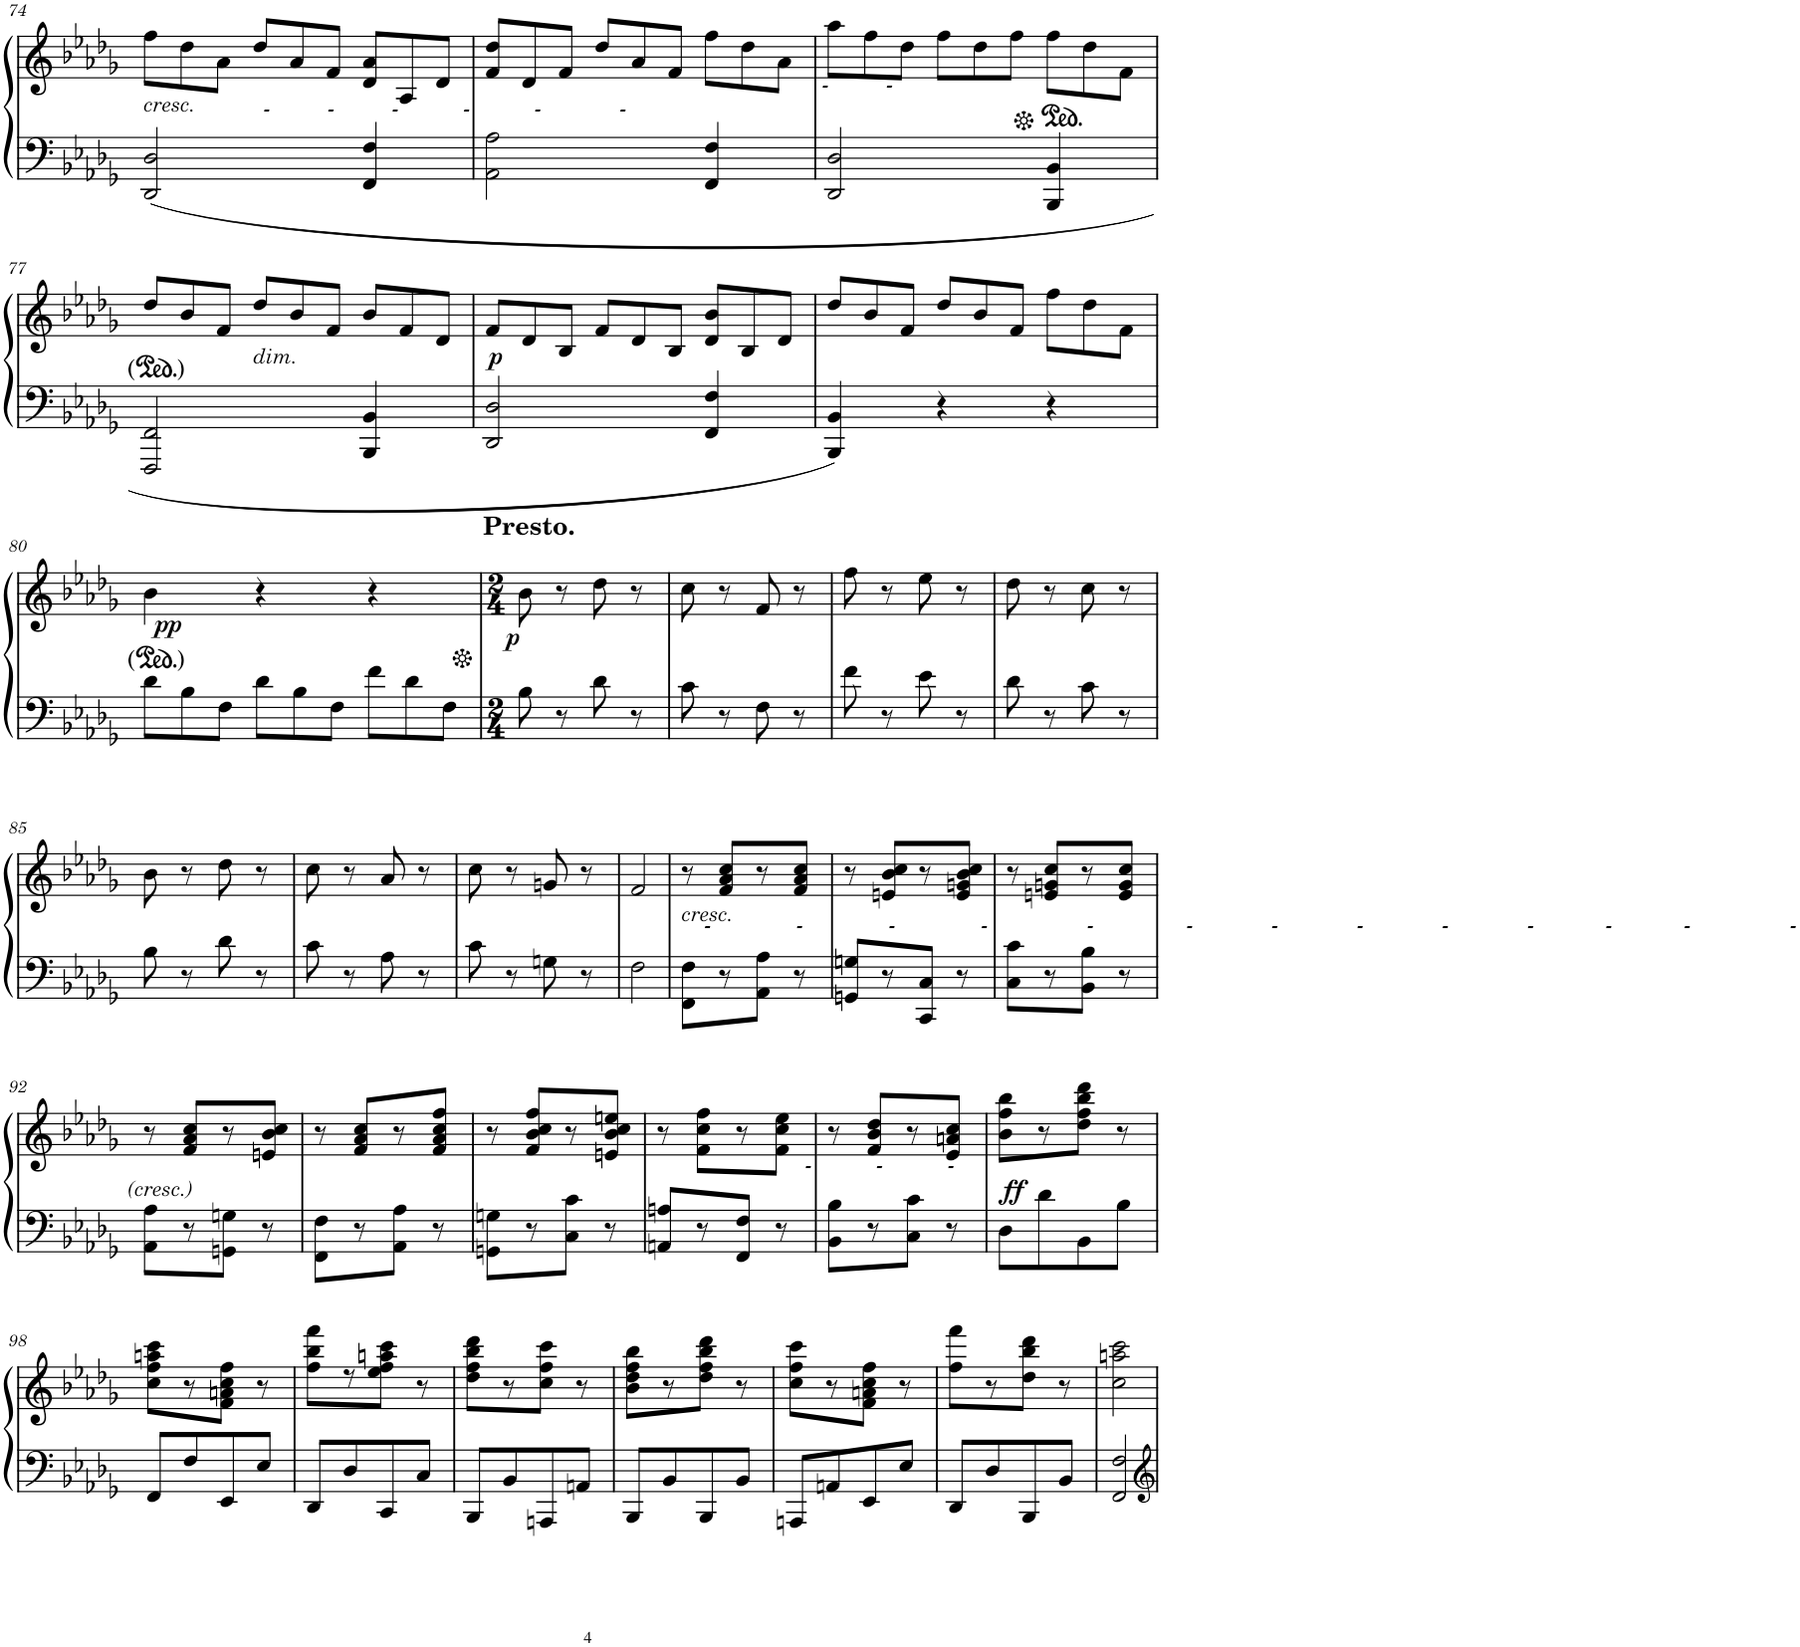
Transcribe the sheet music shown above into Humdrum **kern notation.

**kern	**kern	**dynam
*part1	*part1	*part1
*staff2	*staff1	*staff1/2
*I"Piano	*	*
*I'Pno.	*	*
!!LO:PB:g=z
*clefF4	*clefG2	*
*k[b-e-a-d-g-]	*k[b-e-a-d-g-]	*
*M3/4	*M3/4	*
*	*Xtuplet	*
=74	=74	=74
!	!LO:TX:b:i:t=cresc.	!
2DD-/ 2D-/	12ff\L	.
.	12dd-\	.
.	12a-\J	.
!	!LO:TX:b:i:t=-        -        -         -         -           -	!
.	12dd-/L	.
.	12a-/	.
.	12f/J	.
4FF/ 4F/	12d-/ 12a-/L	.
.	12A-/	.
.	12d-/J	.
=75	=75	=75
2AA-\ 2A-\	12f/ 12dd-/L	.
.	12d-/	.
.	12f/J	.
.	12dd-/L	.
.	12a-/	.
.	12f/J	.
4FF/ 4F/	12ff\L	.
.	12dd-\	.
.	12a-\J	.
=76	=76	=76
!	!LO:TX:b:i:t=-        -	!
2DD-/ 2D-/	12aa-\L	.
.	12ff\	.
.	12dd-\J	.
.	12ff\L	.
.	12dd-\	.
.	12ff\J	.
*	*ped	*
4BBB-/ 4BB-/	12ff\L	.
.	12dd-\	.
.	12f\J	.
!!LO:LB:g=z
=77	=77	=77
2FFF/ 2FF/	12dd-/L	.
.	12b-/	.
.	12f/J	.
!	!LO:TX:b:i:t=dim.	!
.	12dd-/L	.
.	12b-/	.
.	12f/J	.
4BBB-/ 4BB-/	12b-/L	.
.	12f/	.
.	12d-/J	.
=78	=78	=78
!	!	!LO:DY:b
2DD-/ 2D-/	12f/L	p
.	12d-/	.
.	12B-/J	.
.	12f/L	.
.	12d-/	.
.	12B-/J	.
4FF/ 4F/	12d-/ 12b-/L	.
.	12B-/	.
.	12d-/J	.
=79	=79	=79
4BBB-/ 4BB-/	12dd-/L	.
.	12b-/	.
.	12f/J	.
4r	12dd-/L	.
.	12b-/	.
.	12f/J	.
4r	12ff\L	.
.	12dd-\	.
.	12f\J	.
!!LO:LB:g=z
=80	=80	=80
!	!	!LO:DY:b
12d-\L	4b-\	pp
12B-\	.	.
12F\J	.	.
12d-\L	4r	.
12B-\	.	.
12F\J	.	.
12f\L	4r	.
12d-\	.	.
12F\J	.	.
=81	=81	=81
*M2/4	*M2/4	*
*	*Xped	*
!	!LO:TX:a:B:t=Presto.	!
!	!	!LO:DY:b
8B-\	8b-\	p
8r	8r	.
8d-\	8dd-\	.
8r	8r	.
=82	=82	=82
8c\	8cc\	.
8r	8r	.
8F\	8f/	.
8r	8r	.
=83	=83	=83
8f\	8ff\	.
8r	8r	.
8e-\	8ee-\	.
8r	8r	.
=84	=84	=84
8d-\	8dd-\	.
8r	8r	.
8c\	8cc\	.
8r	8r	.
!!LO:LB:g=z
=85	=85	=85
8B-\	8b-\	.
8r	8r	.
8d-\	8dd-\	.
8r	8r	.
=86	=86	=86
8c\	8cc\	.
8r	8r	.
8A-\	8a-/	.
8r	8r	.
=87	=87	=87
8c\	8cc\	.
8r	8r	.
8Gn\	8gn/	.
8r	8r	.
=88	=88	=88
2F\	2f/	.
=89	=89	=89
!	!LO:TX:b:i:t=cresc.	!
8FF\ 8F\L	8r	.
!	!LO:TX:b:i:t=-            -            -            -              -             -           -           -           -           -          -          -              -	!
8r	8f/ 8a-/ 8cc/L	.
8AA-\ 8A-\J	8r	.
8r	8f/ 8a-/ 8cc/J	.
=90	=90	=90
8GGn/ 8Gn/L	8r	.
8r	8en/ 8b-/ 8cc/L	.
8CC/ 8C/J	8r	.
8r	8e/ 8gn/ 8b-/ 8cc/J	.
=91	=91	=91
8C\ 8c\L	8r	.
8r	8en/ 8gn/ 8cc/L	.
8BB-\ 8B-\J	8r	.
8r	8e/ 8g/ 8cc/J	.
!!LO:LB:g=z
=92	=92	=92
8AA-\ 8A-\L	8r	.
8r	8f/ 8a-/ 8cc/L	.
8GGn\ 8Gn\J	8r	.
8r	8en/ 8b-/ 8cc/J	.
=93	=93	=93
8FF\ 8F\L	8r	.
8r	8f/ 8a-/ 8cc/L	.
8AA-\ 8A-\J	8r	.
8r	8f/ 8a-/ 8cc/ 8ff/J	.
=94	=94	=94
8GGn\ 8Gn\L	8r	.
8r	8f/ 8b-/ 8cc/ 8ff/L	.
8C\ 8c\J	8r	.
8r	8en/ 8b-/ 8cc/ 8een/J	.
=95	=95	=95
8AAn/ 8An/L	8r	.
8r	8f\ 8cc\ 8ff\L	.
8FF/ 8F/J	8r	.
8r	8f\ 8cc\ 8ee-\J	.
=96	=96	=96
!	!LO:TX:b:i:t=-         -         -	!
8BB-\ 8B-\L	8r	.
8r	8f/ 8b-/ 8dd-/L	.
8C\ 8c\J	8r	.
8r	8e-/ 8an/ 8cc/J	.
=97	=97	=97
!	!	!LO:DY:b
8D-\L	8b-\ 8ff\ 8bb-\L	ff
8d-\	8r	.
8BB-\	8dd-\ 8ff\ 8bb-\ 8ddd-\J	.
8B-\J	8r	.
!!LO:LB:g=z
=98	=98	=98
8FF/L	8cc\ 8ff\ 8aan\ 8ccc\L	.
8F/	8r	.
8EE-/	8f\ 8an\ 8cc\ 8ff\J	.
8E-/J	8r	.
=99	=99	=99
8DD-/L	8ff\ 8bb-\ 8fff\L	.
8D-/	8r	.
8CC/	8ee-\ 8ff\ 8aan\ 8ccc\J	.
8C/J	8r	.
=100	=100	=100
8BBB-/L	8dd-\ 8ff\ 8bb-\ 8ddd-\L	.
8BB-/	8r	.
8AAAn/	8cc\ 8ff\ 8ccc\J	.
8AAn/J	8r	.
=101	=101	=101
8BBB-/L	8b-\ 8dd-\ 8ff\ 8bb-\L	.
8BB-/	8r	.
8BBB-/	8dd-\ 8ff\ 8bb-\ 8ddd-\J	.
8BB-/J	8r	.
=102	=102	=102
8AAAn/L	8cc\ 8ff\ 8ccc\L	.
8AAn/	8r	.
8EE-/	8f\ 8an\ 8cc\ 8ff\J	.
8E-/J	8r	.
=103	=103	=103
8DD-/L	8ff\ 8fff\L	.
8D-/	8r	.
8BBB-/	8dd-\ 8bb-\ 8ddd-\J	.
8BB-/J	8r	.
=104	=104	=104
2FF/ 2F/	2cc\ 2aan\ 2ccc\	.
=	=	=
*-	*-	*-
